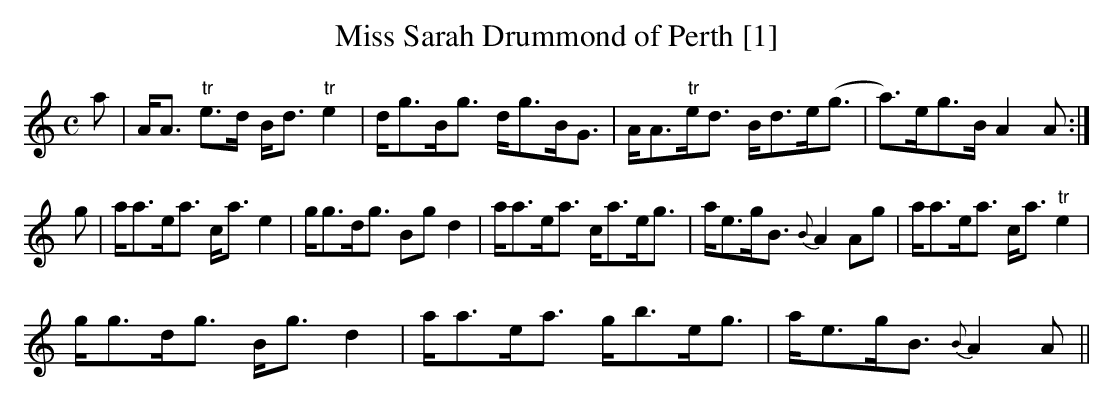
X:1
T:Miss Sarah Drummond of Perth [1]
M:C
L:1/8
K:A Minor
a | A<A "tr"e>d B<d "tr"e2 | d<gB<g d<gB<G | A<A"tr"e<d B<de<(g | a>)eg>B A2A :|
g | a<ae<a c<a e2 | g<gd<g Bg d2 | a<ae<a c<ae<g | a<eg<B {B}A2 Ag | a<ae<a c<a "tr"e2 |
g<gd<g B<g d2 | a<ae<a g<be<g | a<eg<B {B}A2A ||
